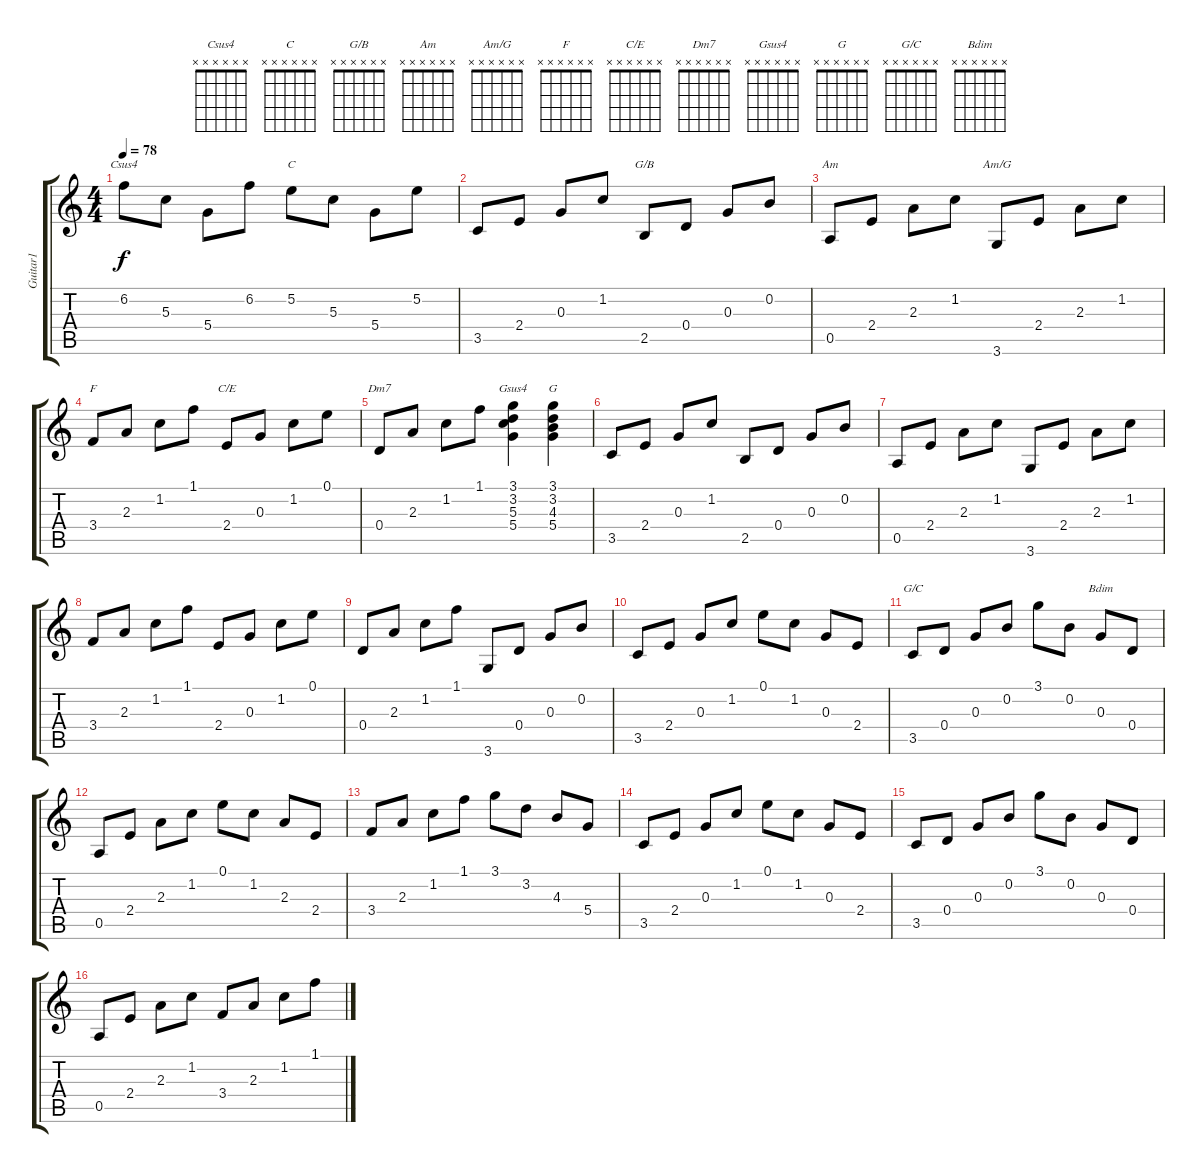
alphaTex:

\track ("Guitar1" "Guitar1") {instrument acousticguitarsteel}
\staff {score tabs}
\tuning (E4 B3 G3 D3 A2 E2) {hide}
\chord ("Csus4" x x x x x x)
\chord ("C" x x x x x x)
\chord ("G/B" x x x x x x)
\chord ("Am" x x x x x x)
\chord ("Am/G" x x x x x x)
\chord ("F" x x x x x x)
\chord ("C/E" x x x x x x)
\chord ("Dm7" x x x x x x)
\chord ("Gsus4" x x x x x x)
\chord ("G" x x x x x x)
\chord ("G/C" x x x x x x)
\chord ("Bdim" x x x x x x)
\ts (4 4)
\tempo 78
\clef g2
\ks c
6.2.8{ch "Csus4" dy f} 5.3.8 5.4.8 6.2.8 5.2.8{ch "C"} 5.3.8 5.4.8 5.2.8 |
3.5.8 2.4.8 0.3.8 1.2.8 2.5.8{ch "G/B"} 0.4.8 0.3.8 0.2.8 |
0.5.8{ch "Am"} 2.4.8 2.3.8 1.2.8 3.6.8{ch "Am/G"} 2.4.8 2.3.8 1.2.8 |
3.4.8{ch "F"} 2.3.8 1.2.8 1.1.8 2.4.8{ch "C/E"} 0.3.8 1.2.8 0.1.8 |
0.4.8{ch "Dm7"} 2.3.8 1.2.8 1.1.8 (3.1 3.2 5.3 5.4).4{ch "Gsus4"} (3.1 3.2 4.3 5.4).4{ch "G"} |
3.5.8 2.4.8 0.3.8 1.2.8 2.5.8 0.4.8 0.3.8 0.2.8 |
0.5.8 2.4.8 2.3.8 1.2.8 3.6.8 2.4.8 2.3.8 1.2.8 |
3.4.8 2.3.8 1.2.8 1.1.8 2.4.8 0.3.8 1.2.8 0.1.8 |
0.4.8 2.3.8 1.2.8 1.1.8 3.6.8 0.4.8 0.3.8 0.2.8 |
3.5.8 2.4.8 0.3.8 1.2.8 0.1.8 1.2.8 0.3.8 2.4.8 |
3.5.8{ch "G/C"} 0.4.8 0.3.8 0.2.8 3.1.8 0.2.8 0.3.8{ch "Bdim"} 0.4.8 |
0.5.8 2.4.8 2.3.8 1.2.8 0.1.8 1.2.8 2.3.8 2.4.8 |
3.4.8 2.3.8 1.2.8 1.1.8 3.1.8 3.2.8 4.3.8 5.4.8 |
3.5.8 2.4.8 0.3.8 1.2.8 0.1.8 1.2.8 0.3.8 2.4.8 |
3.5.8 0.4.8 0.3.8 0.2.8 3.1.8 0.2.8 0.3.8 0.4.8 |
0.5.8 2.4.8 2.3.8 1.2.8 3.4.8 2.3.8 1.2.8 1.1.8
